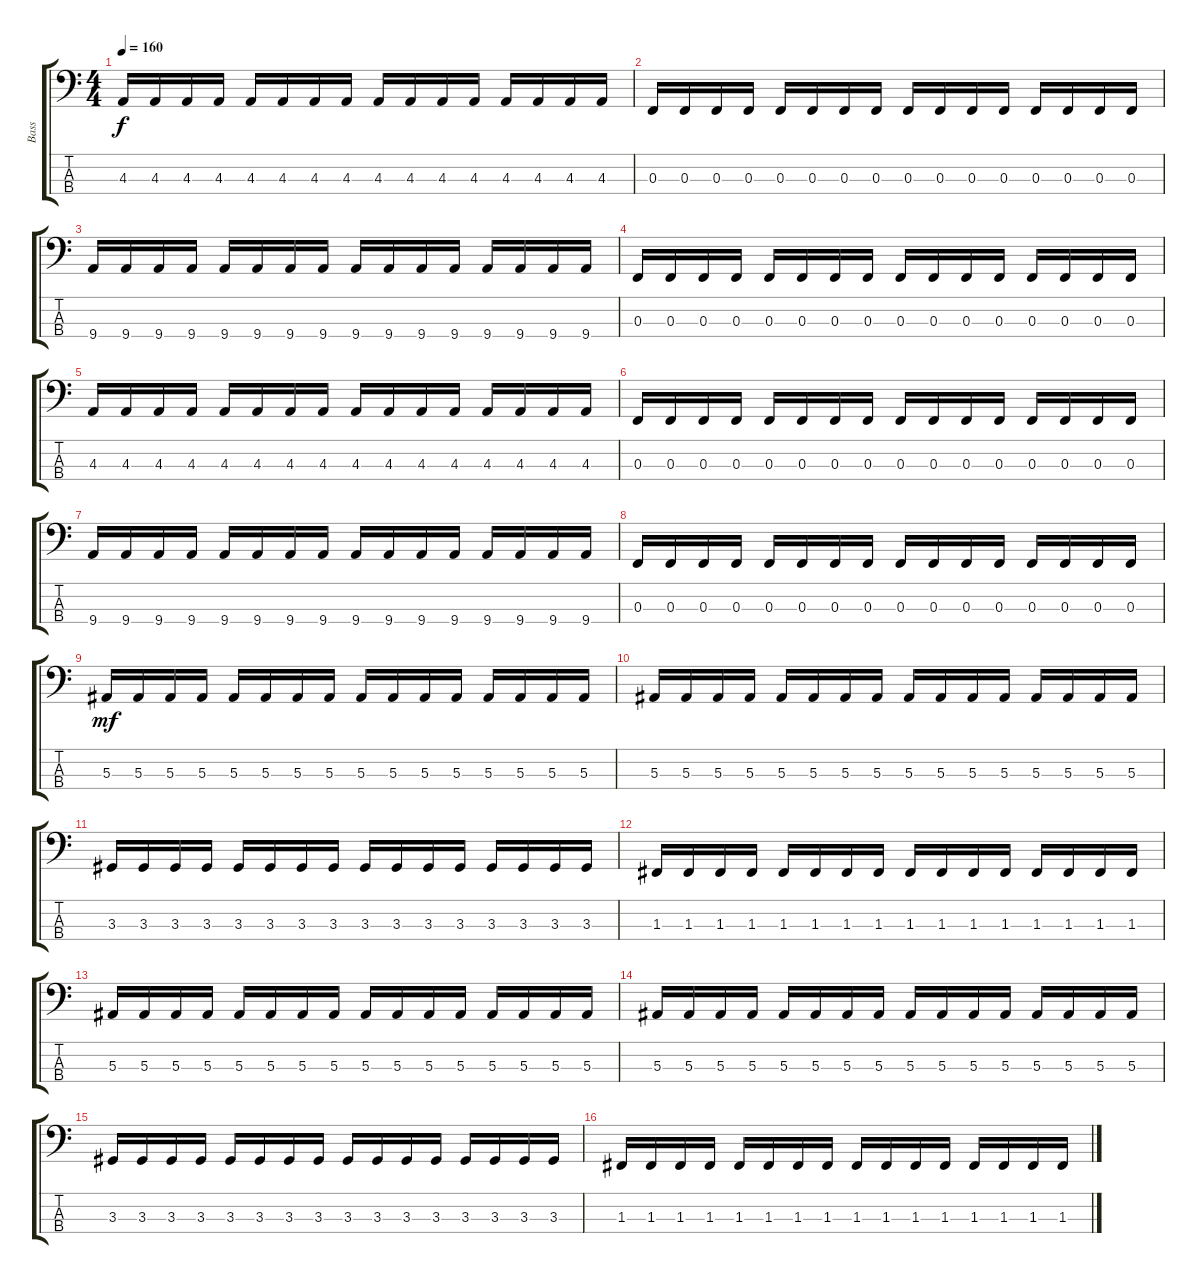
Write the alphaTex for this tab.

\track ("Bass" "Bass") {instrument electricbassfinger}
\staff {score tabs}
\tuning (Eb2 Bb1 F1 C1) {hide}
\ts (4 4)
\tempo 160
\clef f4
\ks c
4.3.16{dy f} 4.3.16 4.3.16 4.3.16 4.3.16 4.3.16 4.3.16 4.3.16 4.3.16 4.3.16 4.3.16 4.3.16 4.3.16 4.3.16 4.3.16 4.3.16 |
0.3.16 0.3.16 0.3.16 0.3.16 0.3.16 0.3.16 0.3.16 0.3.16 0.3.16 0.3.16 0.3.16 0.3.16 0.3.16 0.3.16 0.3.16 0.3.16 |
9.4.16 9.4.16 9.4.16 9.4.16 9.4.16 9.4.16 9.4.16 9.4.16 9.4.16 9.4.16 9.4.16 9.4.16 9.4.16 9.4.16 9.4.16 9.4.16 |
0.3.16 0.3.16 0.3.16 0.3.16 0.3.16 0.3.16 0.3.16 0.3.16 0.3.16 0.3.16 0.3.16 0.3.16 0.3.16 0.3.16 0.3.16 0.3.16 |
4.3.16 4.3.16 4.3.16 4.3.16 4.3.16 4.3.16 4.3.16 4.3.16 4.3.16 4.3.16 4.3.16 4.3.16 4.3.16 4.3.16 4.3.16 4.3.16 |
0.3.16 0.3.16 0.3.16 0.3.16 0.3.16 0.3.16 0.3.16 0.3.16 0.3.16 0.3.16 0.3.16 0.3.16 0.3.16 0.3.16 0.3.16 0.3.16 |
9.4.16 9.4.16 9.4.16 9.4.16 9.4.16 9.4.16 9.4.16 9.4.16 9.4.16 9.4.16 9.4.16 9.4.16 9.4.16 9.4.16 9.4.16 9.4.16 |
0.3.16 0.3.16 0.3.16 0.3.16 0.3.16 0.3.16 0.3.16 0.3.16 0.3.16 0.3.16 0.3.16 0.3.16 0.3.16 0.3.16 0.3.16 0.3.16 |
5.3.16{dy mf} 5.3.16 5.3.16 5.3.16 5.3.16 5.3.16 5.3.16 5.3.16 5.3.16 5.3.16 5.3.16 5.3.16 5.3.16 5.3.16 5.3.16 5.3.16 |
5.3.16 5.3.16 5.3.16 5.3.16 5.3.16 5.3.16 5.3.16 5.3.16 5.3.16 5.3.16 5.3.16 5.3.16 5.3.16 5.3.16 5.3.16 5.3.16 |
3.3.16 3.3.16 3.3.16 3.3.16 3.3.16 3.3.16 3.3.16 3.3.16 3.3.16 3.3.16 3.3.16 3.3.16 3.3.16 3.3.16 3.3.16 3.3.16 |
1.3.16 1.3.16 1.3.16 1.3.16 1.3.16 1.3.16 1.3.16 1.3.16 1.3.16 1.3.16 1.3.16 1.3.16 1.3.16 1.3.16 1.3.16 1.3.16 |
5.3.16 5.3.16 5.3.16 5.3.16 5.3.16 5.3.16 5.3.16 5.3.16 5.3.16 5.3.16 5.3.16 5.3.16 5.3.16 5.3.16 5.3.16 5.3.16 |
5.3.16 5.3.16 5.3.16 5.3.16 5.3.16 5.3.16 5.3.16 5.3.16 5.3.16 5.3.16 5.3.16 5.3.16 5.3.16 5.3.16 5.3.16 5.3.16 |
3.3.16 3.3.16 3.3.16 3.3.16 3.3.16 3.3.16 3.3.16 3.3.16 3.3.16 3.3.16 3.3.16 3.3.16 3.3.16 3.3.16 3.3.16 3.3.16 |
1.3.16 1.3.16 1.3.16 1.3.16 1.3.16 1.3.16 1.3.16 1.3.16 1.3.16 1.3.16 1.3.16 1.3.16 1.3.16 1.3.16 1.3.16 1.3.16
